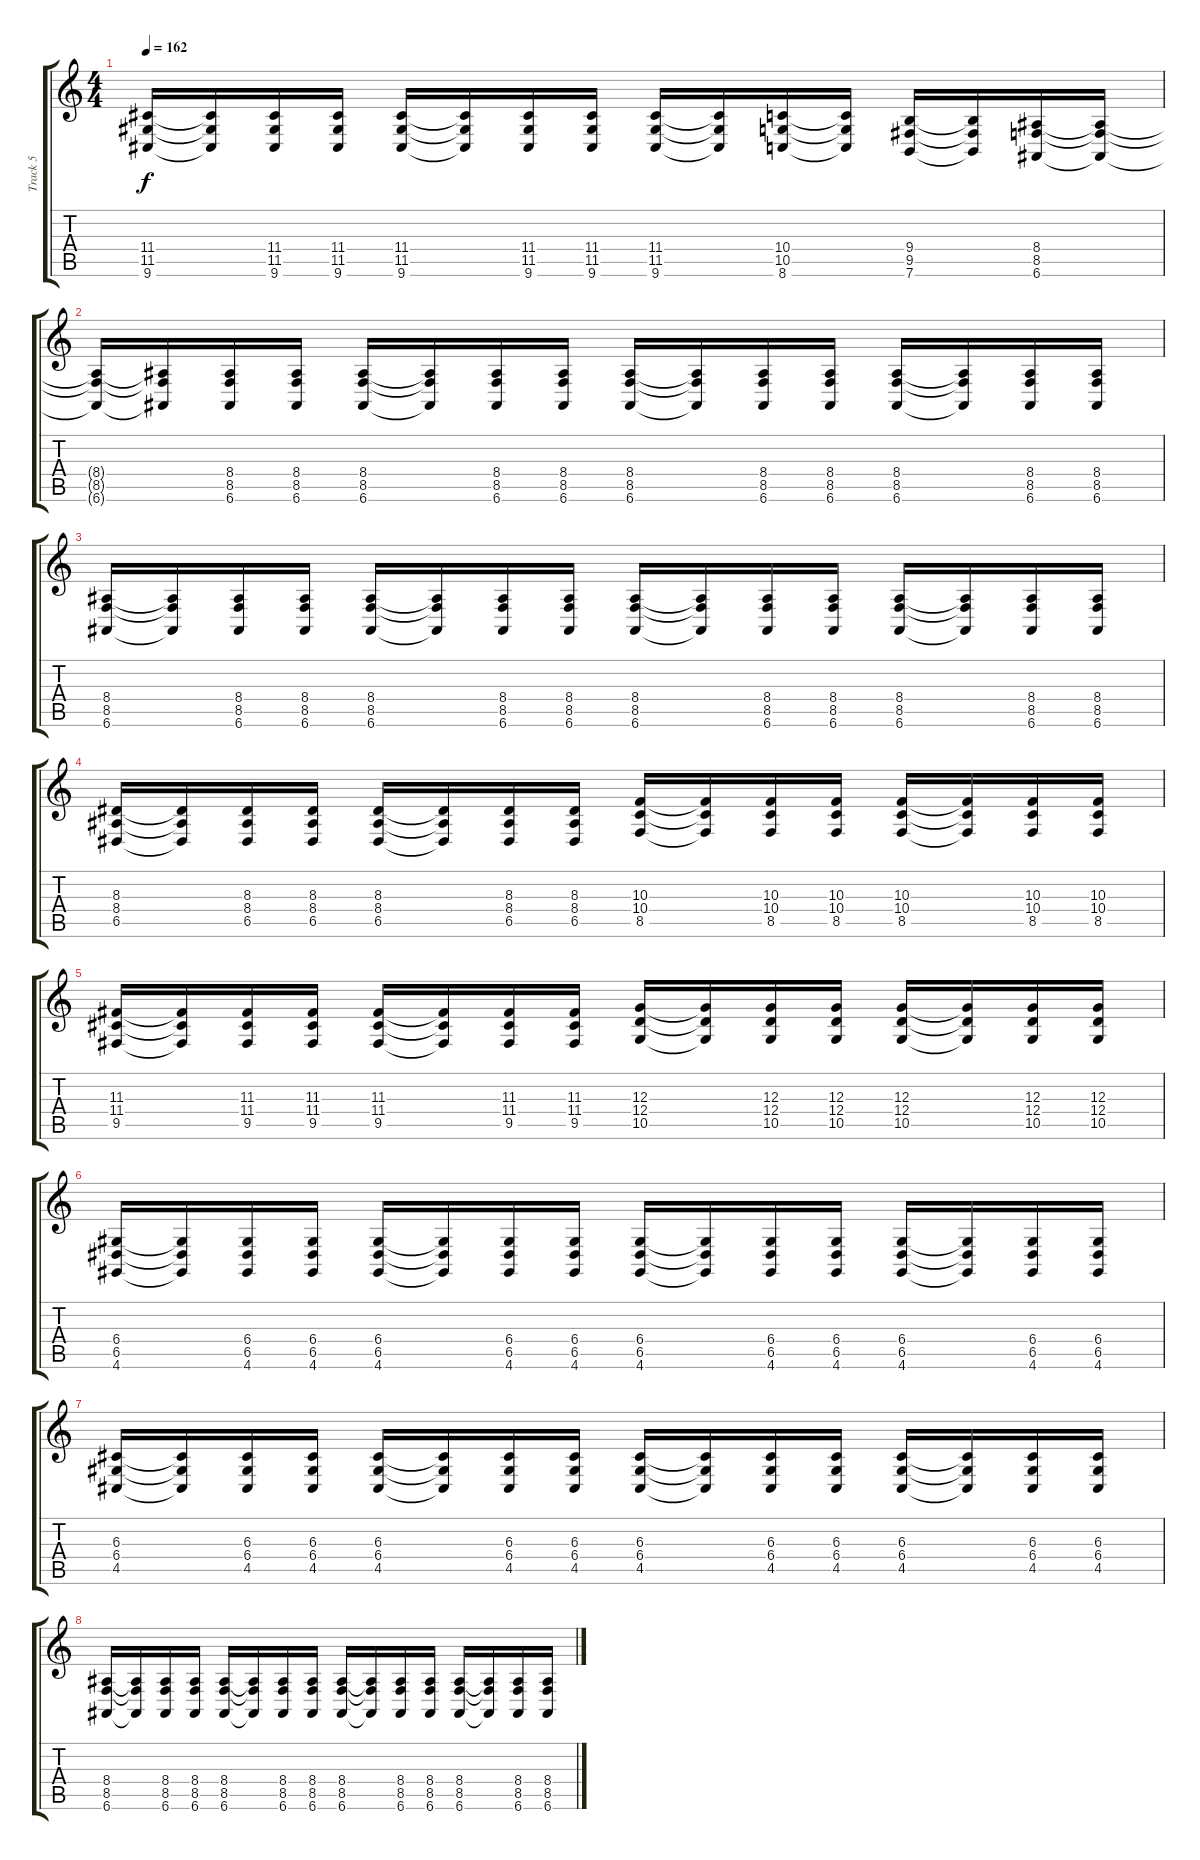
\track ("Track 5" "Track 5") {instrument lead5charang}
\staff {score tabs}
\tuning (E4 B3 G3 D3 A2 E2) {hide}
\ts (4 4)
\tempo 162
\clef g2
\ks c
(11.4 11.5 9.6).16{dy f} (11.4{t} 11.5{t} 9.6{t}).16 (11.4 11.5 9.6).16 (11.4 11.5 9.6).16 (11.4 11.5 9.6).16 (11.4{t} 11.5{t} 9.6{t}).16 (11.4 11.5 9.6).16 (11.4 11.5 9.6).16 (11.4 11.5 9.6).16 (11.4{t} 11.5{t} 9.6{t}).16 (10.4 10.5 8.6).16 (10.4{t} 10.5{t} 8.6{t}).16 (9.4 9.5 7.6).16 (9.4{t} 9.5{t} 7.6{t}).16 (8.4 8.5 6.6).16 (8.4{t} 8.5{t} 6.6{t}).16 |
(8.4{t} 8.5{t} 6.6{t}).16 (8.4{t} 8.5{t} 6.6{t}).16 (8.4 8.5 6.6).16 (8.4 8.5 6.6).16 (8.4 8.5 6.6).16 (8.4{t} 8.5{t} 6.6{t}).16 (8.4 8.5 6.6).16 (8.4 8.5 6.6).16 (8.4 8.5 6.6).16 (8.4{t} 8.5{t} 6.6{t}).16 (8.4 8.5 6.6).16 (8.4 8.5 6.6).16 (8.4 8.5 6.6).16 (8.4{t} 8.5{t} 6.6{t}).16 (8.4 8.5 6.6).16 (8.4 8.5 6.6).16 |
(8.4 8.5 6.6).16 (8.4{t} 8.5{t} 6.6{t}).16 (8.4 8.5 6.6).16 (8.4 8.5 6.6).16 (8.4 8.5 6.6).16 (8.4{t} 8.5{t} 6.6{t}).16 (8.4 8.5 6.6).16 (8.4 8.5 6.6).16 (8.4 8.5 6.6).16 (8.4{t} 8.5{t} 6.6{t}).16 (8.4 8.5 6.6).16 (8.4 8.5 6.6).16 (8.4 8.5 6.6).16 (8.4{t} 8.5{t} 6.6{t}).16 (8.4 8.5 6.6).16 (8.4 8.5 6.6).16 |
(8.3 8.4 6.5).16 (8.3{t} 8.4{t} 6.5{t}).16 (8.3 8.4 6.5).16 (8.3 8.4 6.5).16 (8.3 8.4 6.5).16 (8.3{t} 8.4{t} 6.5{t}).16 (8.3 8.4 6.5).16 (8.3 8.4 6.5).16 (10.3 10.4 8.5).16 (10.3{t} 10.4{t} 8.5{t}).16 (10.3 10.4 8.5).16 (10.3 10.4 8.5).16 (10.3 10.4 8.5).16 (10.3{t} 10.4{t} 8.5{t}).16 (10.3 10.4 8.5).16 (10.3 10.4 8.5).16 |
(11.3 11.4 9.5).16 (11.3{t} 11.4{t} 9.5{t}).16 (11.3 11.4 9.5).16 (11.3 11.4 9.5).16 (11.3 11.4 9.5).16 (11.3{t} 11.4{t} 9.5{t}).16 (11.3 11.4 9.5).16 (11.3 11.4 9.5).16 (12.3 12.4 10.5).16 (12.3{t} 12.4{t} 10.5{t}).16 (12.3 12.4 10.5).16 (12.3 12.4 10.5).16 (12.3 12.4 10.5).16 (12.3{t} 12.4{t} 10.5{t}).16 (12.3 12.4 10.5).16 (12.3 12.4 10.5).16 |
(6.4 6.5 4.6).16 (6.4{t} 6.5{t} 4.6{t}).16 (6.4 6.5 4.6).16 (6.4 6.5 4.6).16 (6.4 6.5 4.6).16 (6.4{t} 6.5{t} 4.6{t}).16 (6.4 6.5 4.6).16 (6.4 6.5 4.6).16 (6.4 6.5 4.6).16 (6.4{t} 6.5{t} 4.6{t}).16 (6.4 6.5 4.6).16 (6.4 6.5 4.6).16 (6.4 6.5 4.6).16 (6.4{t} 6.5{t} 4.6{t}).16 (6.4 6.5 4.6).16 (6.4 6.5 4.6).16 |
(6.3 6.4 4.5).16 (6.3{t} 6.4{t} 4.5{t}).16 (6.3 6.4 4.5).16 (6.3 6.4 4.5).16 (6.3 6.4 4.5).16 (6.3{t} 6.4{t} 4.5{t}).16 (6.3 6.4 4.5).16 (6.3 6.4 4.5).16 (6.3 6.4 4.5).16 (6.3{t} 6.4{t} 4.5{t}).16 (6.3 6.4 4.5).16 (6.3 6.4 4.5).16 (6.3 6.4 4.5).16 (6.3{t} 6.4{t} 4.5{t}).16 (6.3 6.4 4.5).16 (6.3 6.4 4.5).16 |
(8.4 8.5 6.6).16 (8.4{t} 8.5{t} 6.6{t}).16 (8.4 8.5 6.6).16 (8.4 8.5 6.6).16 (8.4 8.5 6.6).16 (8.4{t} 8.5{t} 6.6{t}).16 (8.4 8.5 6.6).16 (8.4 8.5 6.6).16 (8.4 8.5 6.6).16 (8.4{t} 8.5{t} 6.6{t}).16 (8.4 8.5 6.6).16 (8.4 8.5 6.6).16 (8.4 8.5 6.6).16 (8.4{t} 8.5{t} 6.6{t}).16 (8.4 8.5 6.6).16 (8.4 8.5 6.6).16
